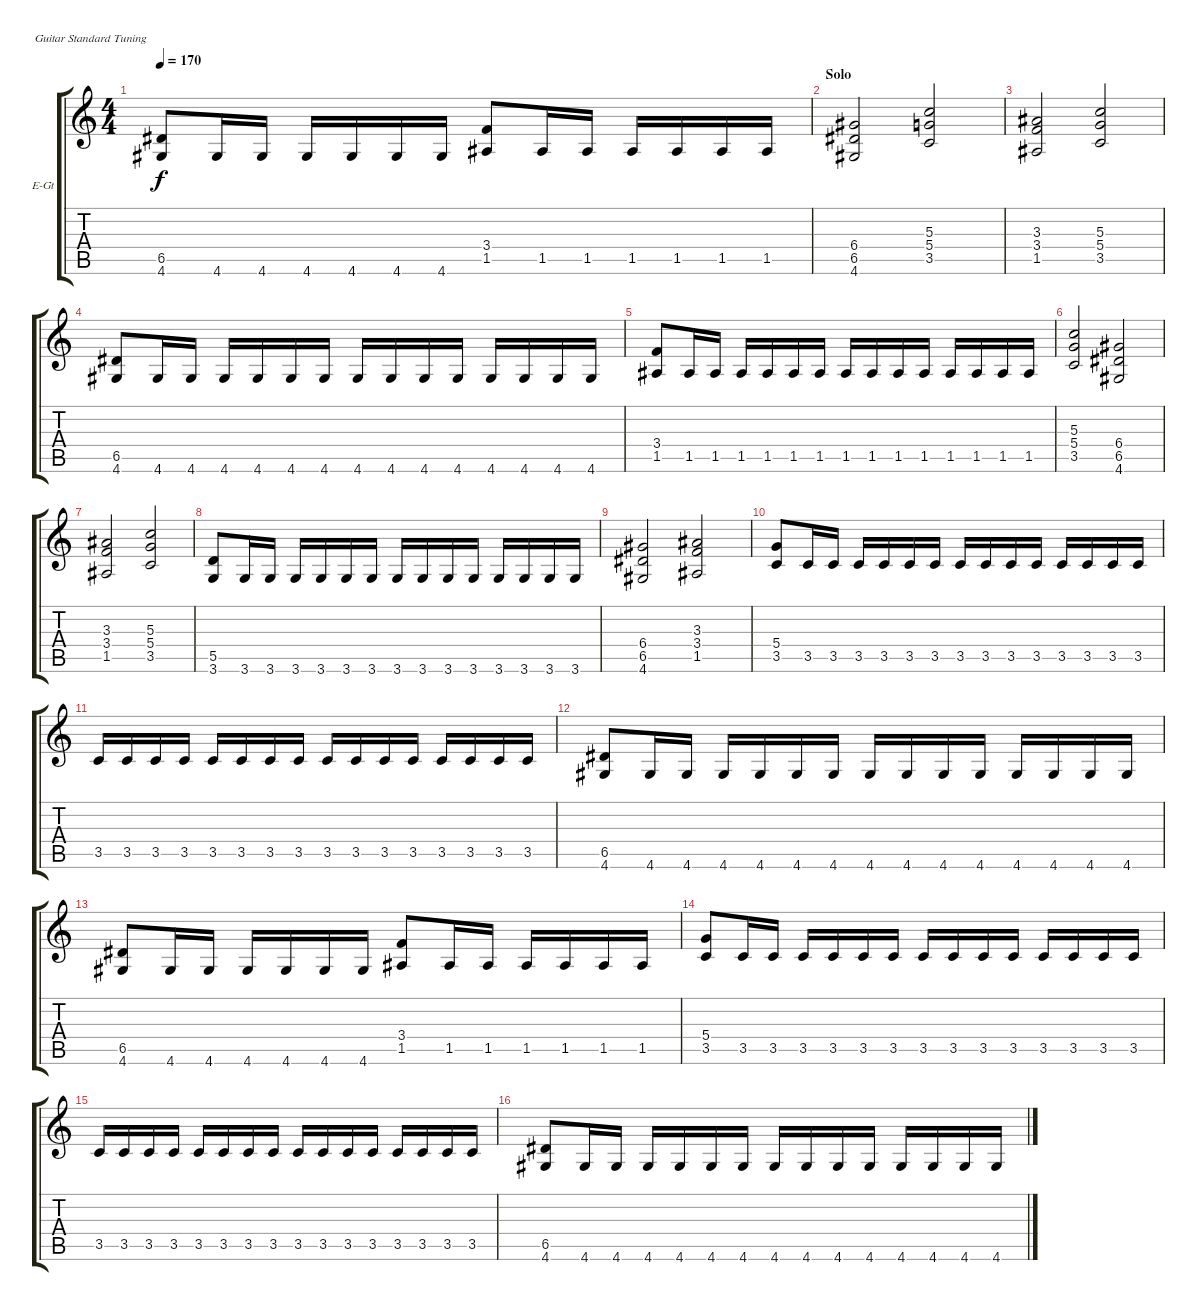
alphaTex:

\bracketExtendMode groupsimilarinstruments
\firstSystemTrackNameOrientation horizontal
\otherSystemsTrackNameOrientation horizontal
\track ("Guitar 1 " "E-Gt") {instrument overdrivenguitar}
\staff {score tabs}
\tuning (E4 B3 G3 D3 A2 E2)
\ts (4 4)
\tempo 170
\clef g2
\ks aminor
(6.5 4.6).8{dy f} 4.6.16 4.6.16 4.6.16 4.6.16 4.6.16 4.6.16 (3.4 1.5).8 1.5.16 1.5.16 1.5.16 1.5.16 1.5.16 1.5.16 |
\section ("" "Solo")
(6.4 6.5 4.6).2 (5.3 5.4 3.5).2 |
(3.3 3.4 1.5).2 (5.3 5.4 3.5).2 |
(6.5 4.6).8 4.6.16 4.6.16 4.6.16 4.6.16 4.6.16 4.6.16 4.6.16 4.6.16 4.6.16 4.6.16 4.6.16 4.6.16 4.6.16 4.6.16 |
(3.4 1.5).8 1.5.16 1.5.16 1.5.16 1.5.16 1.5.16 1.5.16 1.5.16 1.5.16 1.5.16 1.5.16 1.5.16 1.5.16 1.5.16 1.5.16 |
(5.3 5.4 3.5).2 (6.4 6.5 4.6).2 |
(3.3 3.4 1.5).2 (5.3 5.4 3.5).2 |
(5.5 3.6).8 3.6.16 3.6.16 3.6.16 3.6.16 3.6.16 3.6.16 3.6.16 3.6.16 3.6.16 3.6.16 3.6.16 3.6.16 3.6.16 3.6.16 |
(6.4 6.5 4.6).2 (3.3 3.4 1.5).2 |
\section ("" "")
(5.4 3.5).8 3.5.16 3.5.16 3.5.16 3.5.16 3.5.16 3.5.16 3.5.16 3.5.16 3.5.16 3.5.16 3.5.16 3.5.16 3.5.16 3.5.16 |
3.5.16 3.5.16 3.5.16 3.5.16 3.5.16 3.5.16 3.5.16 3.5.16 3.5.16 3.5.16 3.5.16 3.5.16 3.5.16 3.5.16 3.5.16 3.5.16 |
(6.5 4.6).8 4.6.16 4.6.16 4.6.16 4.6.16 4.6.16 4.6.16 4.6.16 4.6.16 4.6.16 4.6.16 4.6.16 4.6.16 4.6.16 4.6.16 |
(6.5 4.6).8 4.6.16 4.6.16 4.6.16 4.6.16 4.6.16 4.6.16 (3.4 1.5).8 1.5.16 1.5.16 1.5.16 1.5.16 1.5.16 1.5.16 |
(5.4 3.5).8 3.5.16 3.5.16 3.5.16 3.5.16 3.5.16 3.5.16 3.5.16 3.5.16 3.5.16 3.5.16 3.5.16 3.5.16 3.5.16 3.5.16 |
3.5.16 3.5.16 3.5.16 3.5.16 3.5.16 3.5.16 3.5.16 3.5.16 3.5.16 3.5.16 3.5.16 3.5.16 3.5.16 3.5.16 3.5.16 3.5.16 |
(6.5 4.6).8 4.6.16 4.6.16 4.6.16 4.6.16 4.6.16 4.6.16 4.6.16 4.6.16 4.6.16 4.6.16 4.6.16 4.6.16 4.6.16 4.6.16
